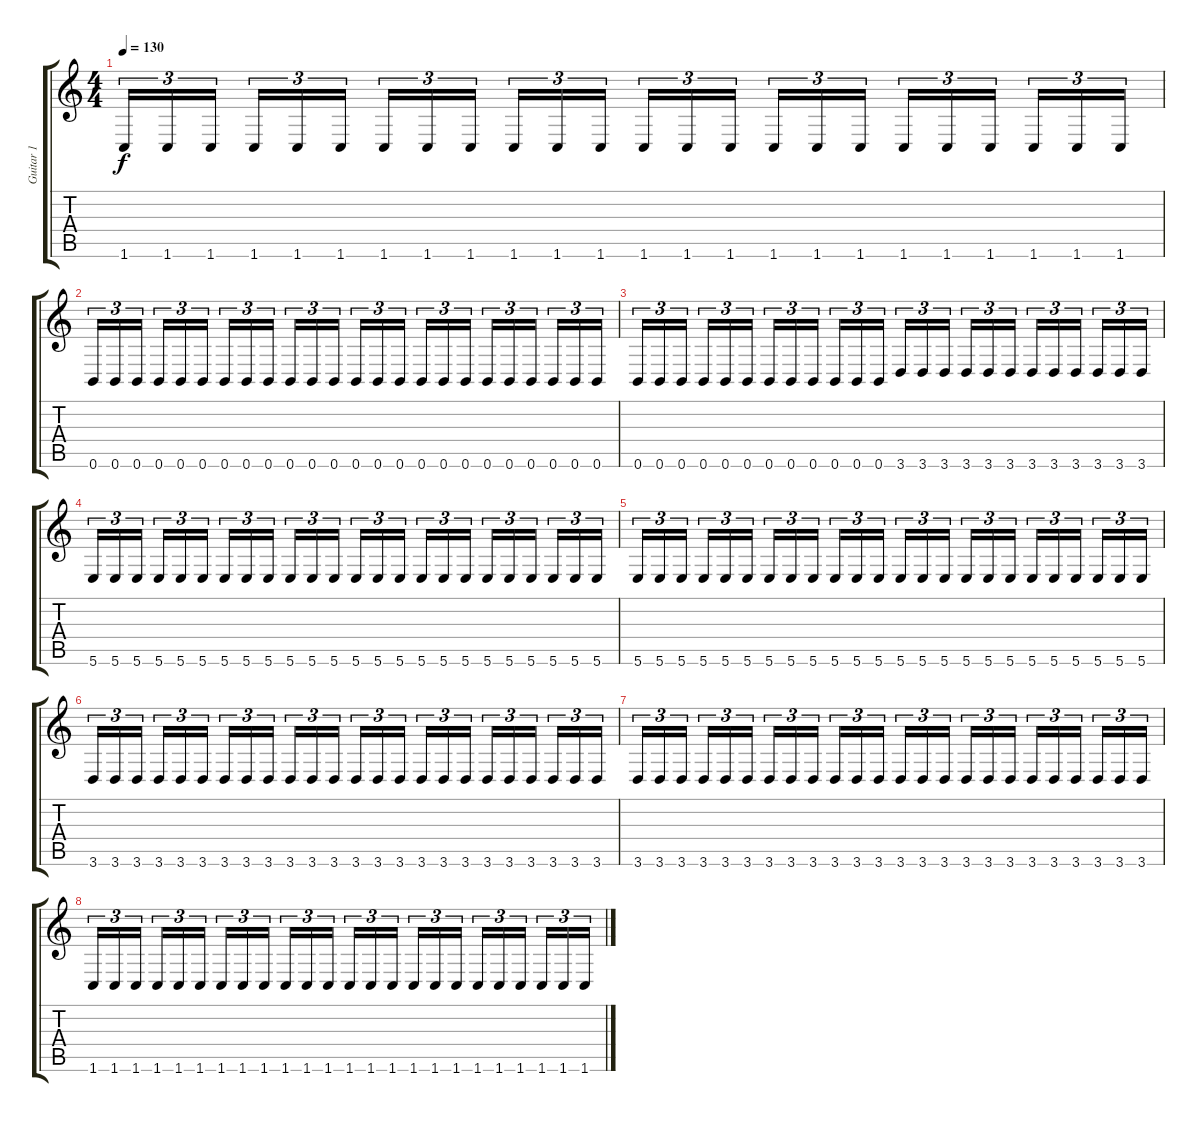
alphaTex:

\track ("Guitar 1" "Guitar 1") {instrument distortionguitar}
\staff {score tabs}
\tuning (B3 Gb3 D3 A2 E2 B1) {hide}
\ts (4 4)
\tempo 130
\clef g2
\ks c
1.6.16{tu (3 2) dy f} 1.6.16{tu (3 2)} 1.6.16{tu (3 2) beam splitsecondary} 1.6.16{tu (3 2)} 1.6.16{tu (3 2)} 1.6.16{tu (3 2)} 1.6.16{tu (3 2)} 1.6.16{tu (3 2)} 1.6.16{tu (3 2) beam splitsecondary} 1.6.16{tu (3 2)} 1.6.16{tu (3 2)} 1.6.16{tu (3 2)} 1.6.16{tu (3 2)} 1.6.16{tu (3 2)} 1.6.16{tu (3 2) beam splitsecondary} 1.6.16{tu (3 2)} 1.6.16{tu (3 2)} 1.6.16{tu (3 2)} 1.6.16{tu (3 2)} 1.6.16{tu (3 2)} 1.6.16{tu (3 2) beam splitsecondary} 1.6.16{tu (3 2)} 1.6.16{tu (3 2)} 1.6.16{tu (3 2)} |
0.6.16{tu (3 2)} 0.6.16{tu (3 2)} 0.6.16{tu (3 2) beam splitsecondary} 0.6.16{tu (3 2)} 0.6.16{tu (3 2)} 0.6.16{tu (3 2)} 0.6.16{tu (3 2)} 0.6.16{tu (3 2)} 0.6.16{tu (3 2) beam splitsecondary} 0.6.16{tu (3 2)} 0.6.16{tu (3 2)} 0.6.16{tu (3 2)} 0.6.16{tu (3 2)} 0.6.16{tu (3 2)} 0.6.16{tu (3 2) beam splitsecondary} 0.6.16{tu (3 2)} 0.6.16{tu (3 2)} 0.6.16{tu (3 2)} 0.6.16{tu (3 2)} 0.6.16{tu (3 2)} 0.6.16{tu (3 2) beam splitsecondary} 0.6.16{tu (3 2)} 0.6.16{tu (3 2)} 0.6.16{tu (3 2)} |
0.6.16{tu (3 2)} 0.6.16{tu (3 2)} 0.6.16{tu (3 2) beam splitsecondary} 0.6.16{tu (3 2)} 0.6.16{tu (3 2)} 0.6.16{tu (3 2)} 0.6.16{tu (3 2)} 0.6.16{tu (3 2)} 0.6.16{tu (3 2) beam splitsecondary} 0.6.16{tu (3 2)} 0.6.16{tu (3 2)} 0.6.16{tu (3 2)} 3.6.16{tu (3 2)} 3.6.16{tu (3 2)} 3.6.16{tu (3 2) beam splitsecondary} 3.6.16{tu (3 2)} 3.6.16{tu (3 2)} 3.6.16{tu (3 2)} 3.6.16{tu (3 2)} 3.6.16{tu (3 2)} 3.6.16{tu (3 2) beam splitsecondary} 3.6.16{tu (3 2)} 3.6.16{tu (3 2)} 3.6.16{tu (3 2)} |
5.6.16{tu (3 2)} 5.6.16{tu (3 2)} 5.6.16{tu (3 2) beam splitsecondary} 5.6.16{tu (3 2)} 5.6.16{tu (3 2)} 5.6.16{tu (3 2)} 5.6.16{tu (3 2)} 5.6.16{tu (3 2)} 5.6.16{tu (3 2) beam splitsecondary} 5.6.16{tu (3 2)} 5.6.16{tu (3 2)} 5.6.16{tu (3 2)} 5.6.16{tu (3 2)} 5.6.16{tu (3 2)} 5.6.16{tu (3 2) beam splitsecondary} 5.6.16{tu (3 2)} 5.6.16{tu (3 2)} 5.6.16{tu (3 2)} 5.6.16{tu (3 2)} 5.6.16{tu (3 2)} 5.6.16{tu (3 2) beam splitsecondary} 5.6.16{tu (3 2)} 5.6.16{tu (3 2)} 5.6.16{tu (3 2)} |
5.6.16{tu (3 2)} 5.6.16{tu (3 2)} 5.6.16{tu (3 2) beam splitsecondary} 5.6.16{tu (3 2)} 5.6.16{tu (3 2)} 5.6.16{tu (3 2)} 5.6.16{tu (3 2)} 5.6.16{tu (3 2)} 5.6.16{tu (3 2) beam splitsecondary} 5.6.16{tu (3 2)} 5.6.16{tu (3 2)} 5.6.16{tu (3 2)} 5.6.16{tu (3 2)} 5.6.16{tu (3 2)} 5.6.16{tu (3 2) beam splitsecondary} 5.6.16{tu (3 2)} 5.6.16{tu (3 2)} 5.6.16{tu (3 2)} 5.6.16{tu (3 2)} 5.6.16{tu (3 2)} 5.6.16{tu (3 2) beam splitsecondary} 5.6.16{tu (3 2)} 5.6.16{tu (3 2)} 5.6.16{tu (3 2)} |
3.6.16{tu (3 2)} 3.6.16{tu (3 2)} 3.6.16{tu (3 2) beam splitsecondary} 3.6.16{tu (3 2)} 3.6.16{tu (3 2)} 3.6.16{tu (3 2)} 3.6.16{tu (3 2)} 3.6.16{tu (3 2)} 3.6.16{tu (3 2) beam splitsecondary} 3.6.16{tu (3 2)} 3.6.16{tu (3 2)} 3.6.16{tu (3 2)} 3.6.16{tu (3 2)} 3.6.16{tu (3 2)} 3.6.16{tu (3 2) beam splitsecondary} 3.6.16{tu (3 2)} 3.6.16{tu (3 2)} 3.6.16{tu (3 2)} 3.6.16{tu (3 2)} 3.6.16{tu (3 2)} 3.6.16{tu (3 2) beam splitsecondary} 3.6.16{tu (3 2)} 3.6.16{tu (3 2)} 3.6.16{tu (3 2)} |
3.6.16{tu (3 2)} 3.6.16{tu (3 2)} 3.6.16{tu (3 2) beam splitsecondary} 3.6.16{tu (3 2)} 3.6.16{tu (3 2)} 3.6.16{tu (3 2)} 3.6.16{tu (3 2)} 3.6.16{tu (3 2)} 3.6.16{tu (3 2) beam splitsecondary} 3.6.16{tu (3 2)} 3.6.16{tu (3 2)} 3.6.16{tu (3 2)} 3.6.16{tu (3 2)} 3.6.16{tu (3 2)} 3.6.16{tu (3 2) beam splitsecondary} 3.6.16{tu (3 2)} 3.6.16{tu (3 2)} 3.6.16{tu (3 2)} 3.6.16{tu (3 2)} 3.6.16{tu (3 2)} 3.6.16{tu (3 2) beam splitsecondary} 3.6.16{tu (3 2)} 3.6.16{tu (3 2)} 3.6.16{tu (3 2)} |
1.6.16{tu (3 2)} 1.6.16{tu (3 2)} 1.6.16{tu (3 2) beam splitsecondary} 1.6.16{tu (3 2)} 1.6.16{tu (3 2)} 1.6.16{tu (3 2)} 1.6.16{tu (3 2)} 1.6.16{tu (3 2)} 1.6.16{tu (3 2) beam splitsecondary} 1.6.16{tu (3 2)} 1.6.16{tu (3 2)} 1.6.16{tu (3 2)} 1.6.16{tu (3 2)} 1.6.16{tu (3 2)} 1.6.16{tu (3 2) beam splitsecondary} 1.6.16{tu (3 2)} 1.6.16{tu (3 2)} 1.6.16{tu (3 2)} 1.6.16{tu (3 2)} 1.6.16{tu (3 2)} 1.6.16{tu (3 2) beam splitsecondary} 1.6.16{tu (3 2)} 1.6.16{tu (3 2)} 1.6.16{tu (3 2)}
